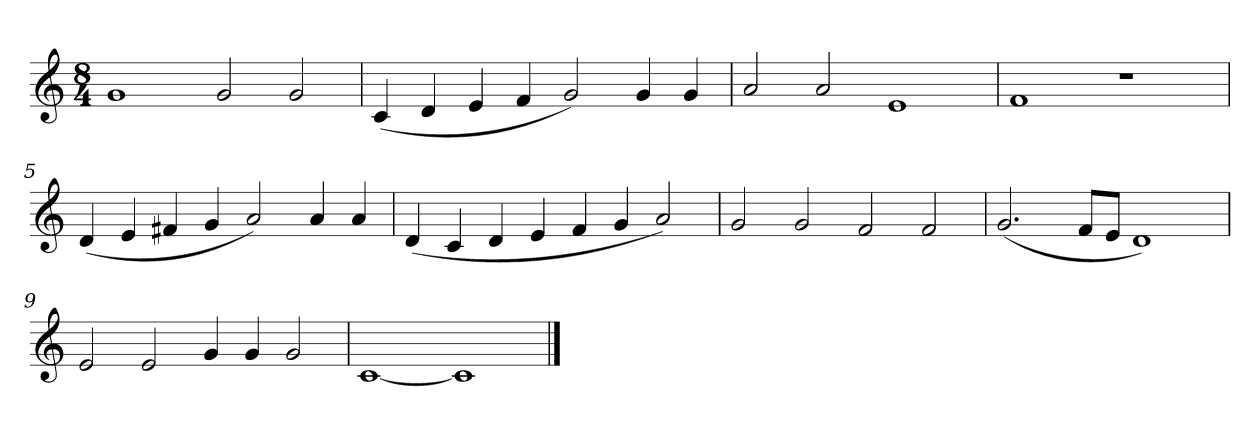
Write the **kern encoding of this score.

**kern
*part1
*staff1
*k[]
*M8/4
*MM120
=1
1g
2g
2g
=2
(4c
4d
4e
4f
2g)
4g
4g
=3
2a
2a
1e
=4
1f
1r
=5
(4d
4e
4f#X
4g
2a)
4a
4a
=6
(4d
4c
4d
4e
4f
4g
2a)
=7
2g
2g
2f
2f
=8
(2.g
8fL
8eJ
1d)
=9
2e
2e
4g
4g
2g
=10
[1c
1c]
==
*-
